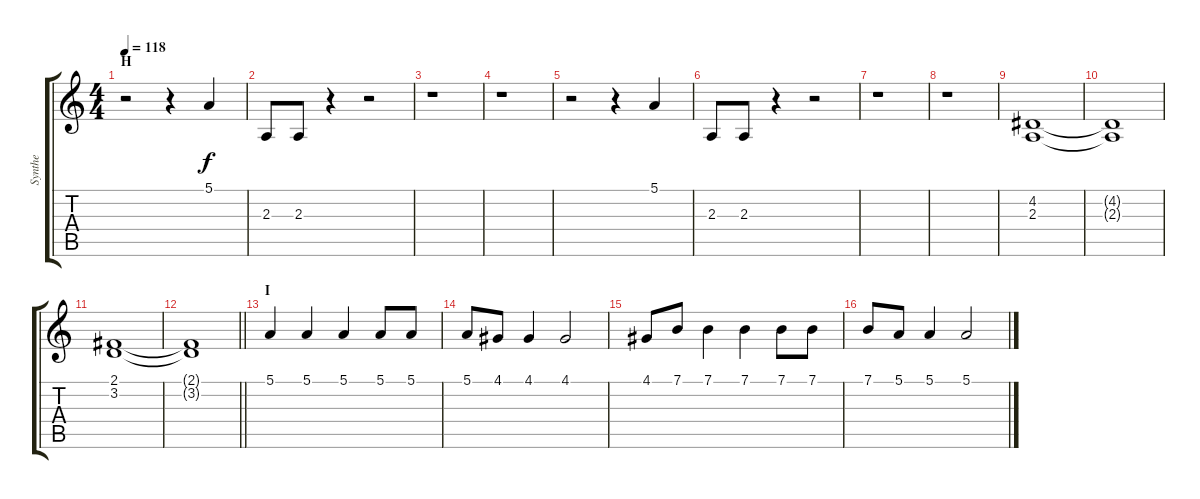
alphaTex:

\track ("Synthe" "Synthe") {instrument fx4atmosphere}
\staff {score tabs}
\tuning (E4 B3 G3 D3 A2 E2) {hide}
\ts (4 4)
\section ("" "H")
\tempo 118
\clef g2
\ks c
r.2{dy f} r.4 5.1.4 |
2.3.8 2.3.8 r.4 r.2 |
r.1 |
r.1 |
r.2 r.4 5.1.4 |
2.3.8 2.3.8 r.4 r.2 |
r.1 |
r.1 |
(4.2 2.3).1 |
(4.2{t} 2.3{t}).1 |
(2.1 3.2).1 |
\barLineRight lightlight
(2.1{t} 3.2{t}).1 |
\section ("" "I")
5.1.4 5.1.4 5.1.4 5.1.8 5.1.8 |
5.1.8 4.1.8 4.1.4 4.1.2 |
4.1.8 7.1.8 7.1.4 7.1.4 7.1.8 7.1.8 |
7.1.8 5.1.8 5.1.4 5.1.2
